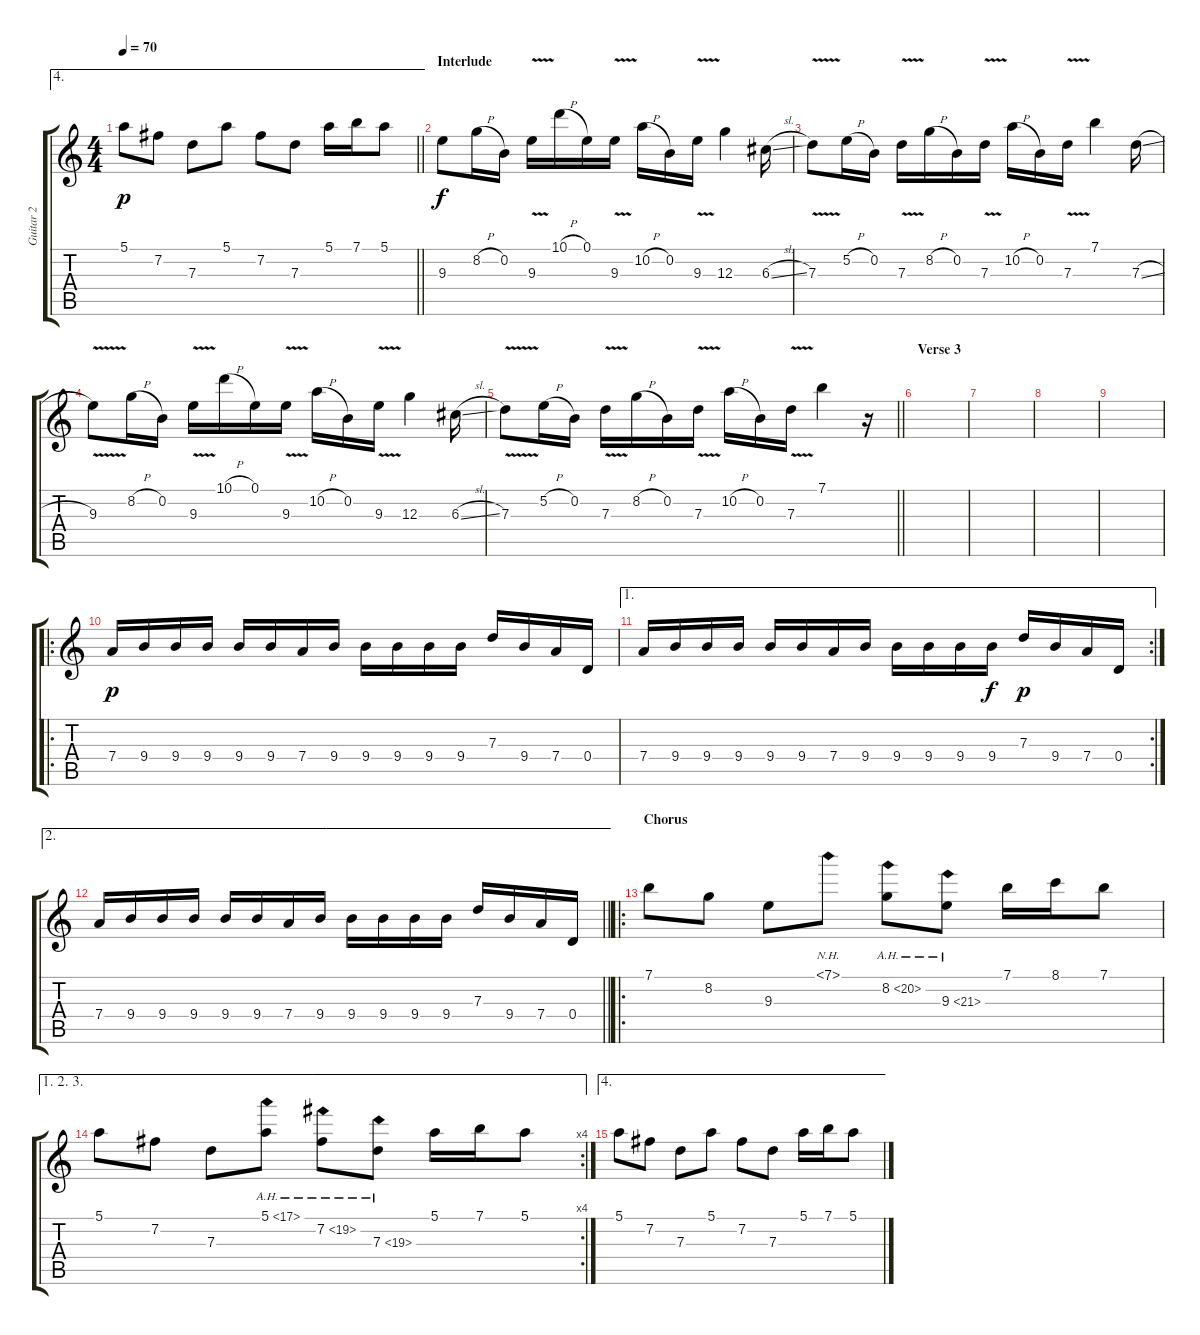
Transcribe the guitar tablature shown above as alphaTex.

\track ("Guitar 2" "Guitar 2") {instrument electricguitarmuted}
\staff {score tabs}
\tuning (E4 B3 G3 D3 A2 E2) {hide}
\ae 4
\ts (4 4)
\tempo 70
\clef g2
\barLineRight lightlight
\ks c
5.1.8{dy p} 7.2.8 7.3.8 5.1.8 7.2.8 7.3.8 5.1.16 7.1.16 5.1.8 |
\section ("" "Interlude")
9.3.8{dy f volume 12 balance 8 instrument electricguitarmuted} 8.2{h}.16 0.2.16 9.3{v}.16 10.1{h}.16 0.1.16 9.3{v}.16 10.2{h}.16 0.2.16 9.3{v}.16 12.3.4 6.3{sl}.16 |
7.3{v}.8 5.2{h}.16 0.2.16 7.3{v}.16 8.2{h}.16 0.2.16 7.3{v}.16 10.2{h}.16 0.2.16 7.3{v}.16 7.1.4 7.3{sl}.16 |
9.3{v}.8 8.2{h}.16 0.2.16 9.3{v}.16 10.1{h}.16 0.1.16 9.3{v}.16 10.2{h}.16 0.2.16 9.3{v}.16 12.3.4 6.3{sl}.16 |
\barLineRight lightlight
7.3{v}.8 5.2{h}.16 0.2.16 7.3{v}.16 8.2{h}.16 0.2.16 7.3{v}.16 10.2{h}.16 0.2.16 7.3{v}.16 7.1.4 r.16 |
\section ("" "Verse 3")
|
|
|
|
\ro
7.4.16{dy p volume 8} 9.4.16 9.4.16 9.4.16 9.4.16 9.4.16 7.4.16 9.4.16 9.4.16 9.4.16 9.4.16 9.4.16 7.3.16 9.4.16 7.4.16 0.4.16 |
\ae 1
\rc 2
7.4.16 9.4.16 9.4.16 9.4.16 9.4.16 9.4.16 7.4.16 9.4.16 9.4.16 9.4.16 9.4.16 9.4.16{dy f} 7.3.16{dy p} 9.4.16 7.4.16 0.4.16 |
\ae 2
\barLineRight lightlight
7.4.16 9.4.16 9.4.16 9.4.16 9.4.16 9.4.16 7.4.16 9.4.16 9.4.16 9.4.16 9.4.16 9.4.16 7.3.16 9.4.16 7.4.16 0.4.16 |
\ro
\section ("" "Chorus")
7.1.8{volume 12 balance 2 instrument overdrivenguitar} 8.2.8 9.3.8 7.1{nh}.8 8.2{ah 12}.8 9.3{ah 12}.8 7.1.16 8.1.16 7.1.8 |
\ae (1 2 3)
\rc 4
5.1.8 7.2.8 7.3.8 5.1{ah 12}.8 7.2{ah 12}.8 7.3{ah 12}.8 5.1.16 7.1.16 5.1.8 |
\ae 4
5.1.8 7.2.8 7.3.8 5.1.8 7.2.8 7.3.8 5.1.16 7.1.16 5.1.8
